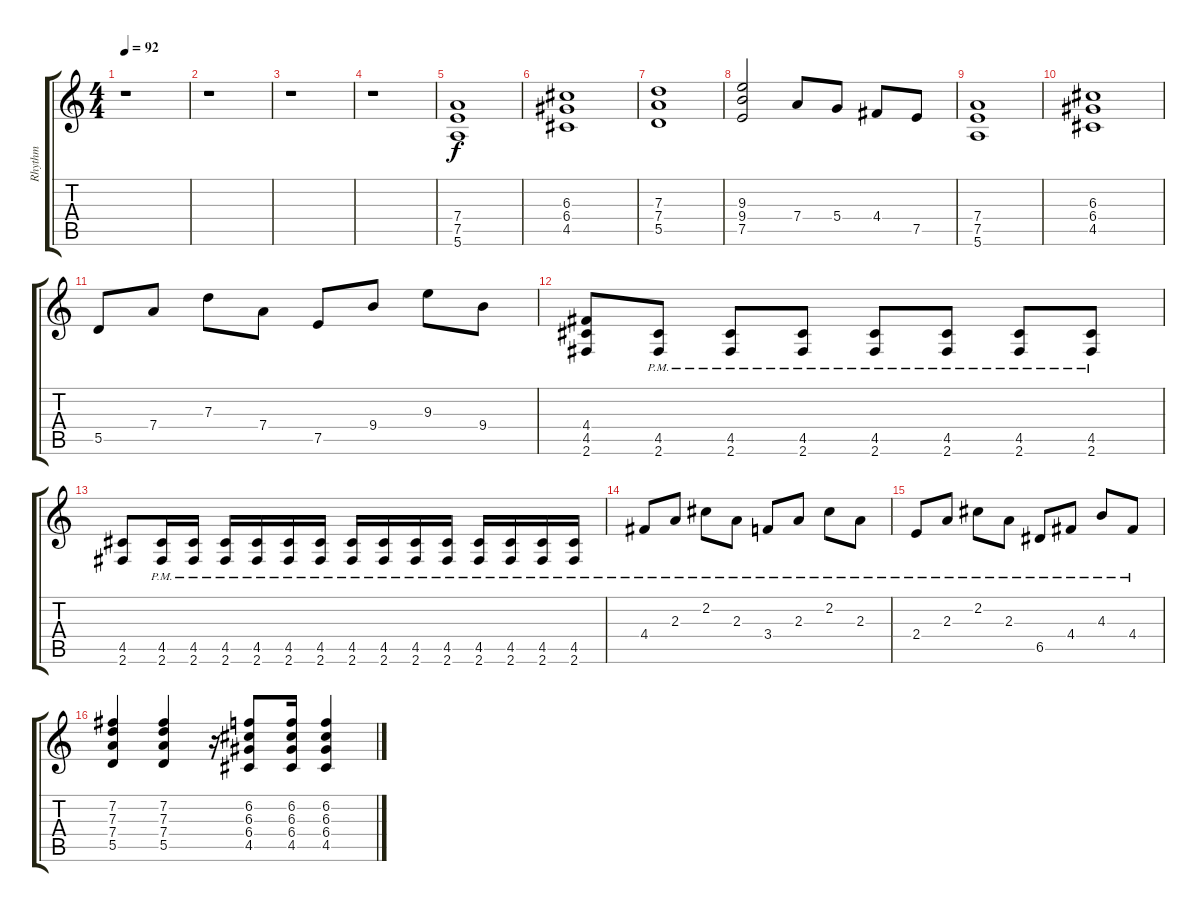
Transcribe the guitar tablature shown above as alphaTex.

\track ("Rhythm" "Rhythm") {instrument distortionguitar}
\staff {score tabs}
\tuning (E4 B3 G3 D3 A2 E2) {hide}
\ts (4 4)
\tempo 92
\clef g2
\ks c
r.1{dy f} |
r.1 |
r.1 |
r.1 |
(7.4 7.5 5.6).1 |
(6.3 6.4 4.5).1 |
(7.3 7.4 5.5).1 |
(9.3 9.4 7.5).2 7.4.8 5.4.8 4.4.8 7.5.8 |
(7.4 7.5 5.6).1 |
(6.3 6.4 4.5).1 |
5.5.8 7.4.8 7.3.8 7.4.8 7.5.8 9.4.8 9.3.8 9.4.8 |
(4.4 4.5 2.6).8 (4.5{pm} 2.6{pm}).8 (4.5{pm} 2.6{pm}).8 (4.5{pm} 2.6{pm}).8 (4.5{pm} 2.6{pm}).8 (4.5{pm} 2.6{pm}).8 (4.5{pm} 2.6{pm}).8 (4.5{pm} 2.6{pm}).8 |
(4.5 2.6).8 (4.5{pm} 2.6{pm}).16 (4.5{pm} 2.6{pm}).16 (4.5{pm} 2.6{pm}).16 (4.5{pm} 2.6{pm}).16 (4.5{pm} 2.6{pm}).16 (4.5{pm} 2.6{pm}).16 (4.5{pm} 2.6{pm}).16 (4.5{pm} 2.6{pm}).16 (4.5{pm} 2.6{pm}).16 (4.5{pm} 2.6{pm}).16 (4.5{pm} 2.6{pm}).16 (4.5{pm} 2.6{pm}).16 (4.5{pm} 2.6{pm}).16 (4.5{pm} 2.6{pm}).16 |
4.4{pm}.8 2.3{pm}.8 2.2{pm}.8 2.3{pm}.8 3.4{pm}.8 2.3{pm}.8 2.2{pm}.8 2.3{pm}.8 |
2.4{pm}.8 2.3{pm}.8 2.2{pm}.8 2.3{pm}.8 6.5{pm}.8 4.4{pm}.8 4.3{pm}.8 4.4{pm}.8 |
(7.2 7.3 7.4 5.5).4 (7.2 7.3 7.4 5.5).4 r.16 (6.2 6.3 6.4 4.5).8 (6.2 6.3 6.4 4.5).16 (6.2 6.3 6.4 4.5).4
